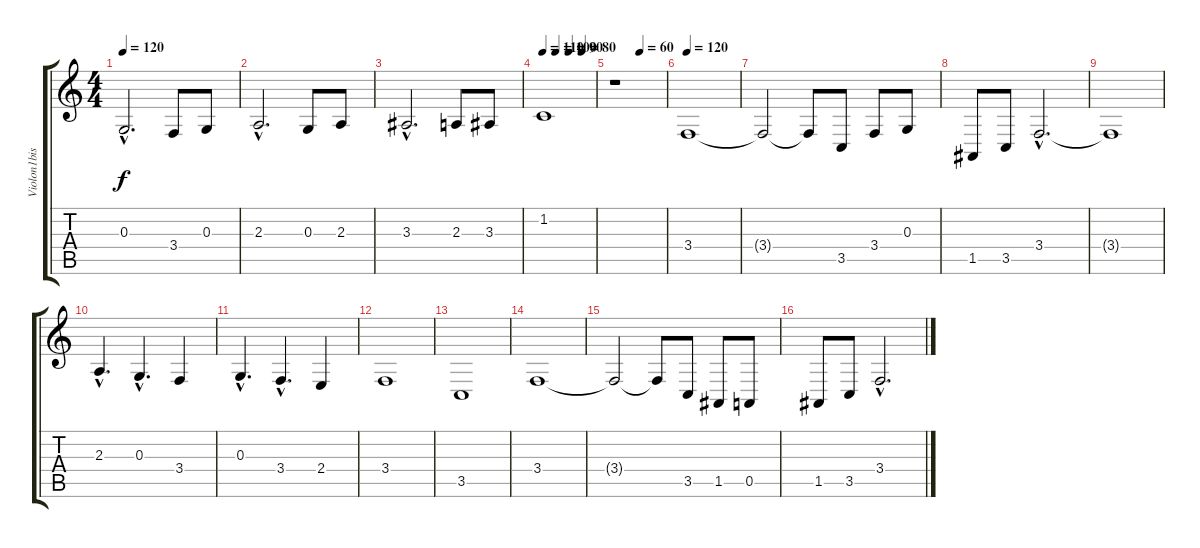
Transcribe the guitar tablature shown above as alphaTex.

\track ("Violon1bis" "Violon1bis") {instrument stringensemble1}
\staff {score tabs}
\tuning (E4 B3 G3 D3 A2 E2) {hide}
\ts (4 4)
\tempo 120
\clef g2
\ks c
0.3{hac}.2{d dy f} 3.4.8 0.3.8 |
2.3{hac}.2{d} 0.3.8 2.3.8 |
3.3{hac}.2{d} 2.3.8 3.3.8 |
\tempo 110
\tempo (100 0.25)
\tempo (90 0.5)
\tempo (80 0.75)
1.2.1 |
\tempo (60 0.5)
r.1 |
\tempo 120
3.4.1 |
3.4{t}.2 3.4{t}.8 3.5.8 3.4.8 0.3.8 |
1.5.8 3.5.8 3.4{hac}.2{d} |
3.4{t}.1 |
2.3{hac}.4{d} 0.3{hac}.4{d} 3.4.4 |
0.3{hac}.4{d} 3.4{hac}.4{d} 2.4.4 |
3.4.1 |
3.5.1 |
3.4.1 |
3.4{t}.2 3.4{t}.8 3.5.8 1.5.8 0.5.8 |
1.5.8 3.5.8 3.4{hac}.2{d}
